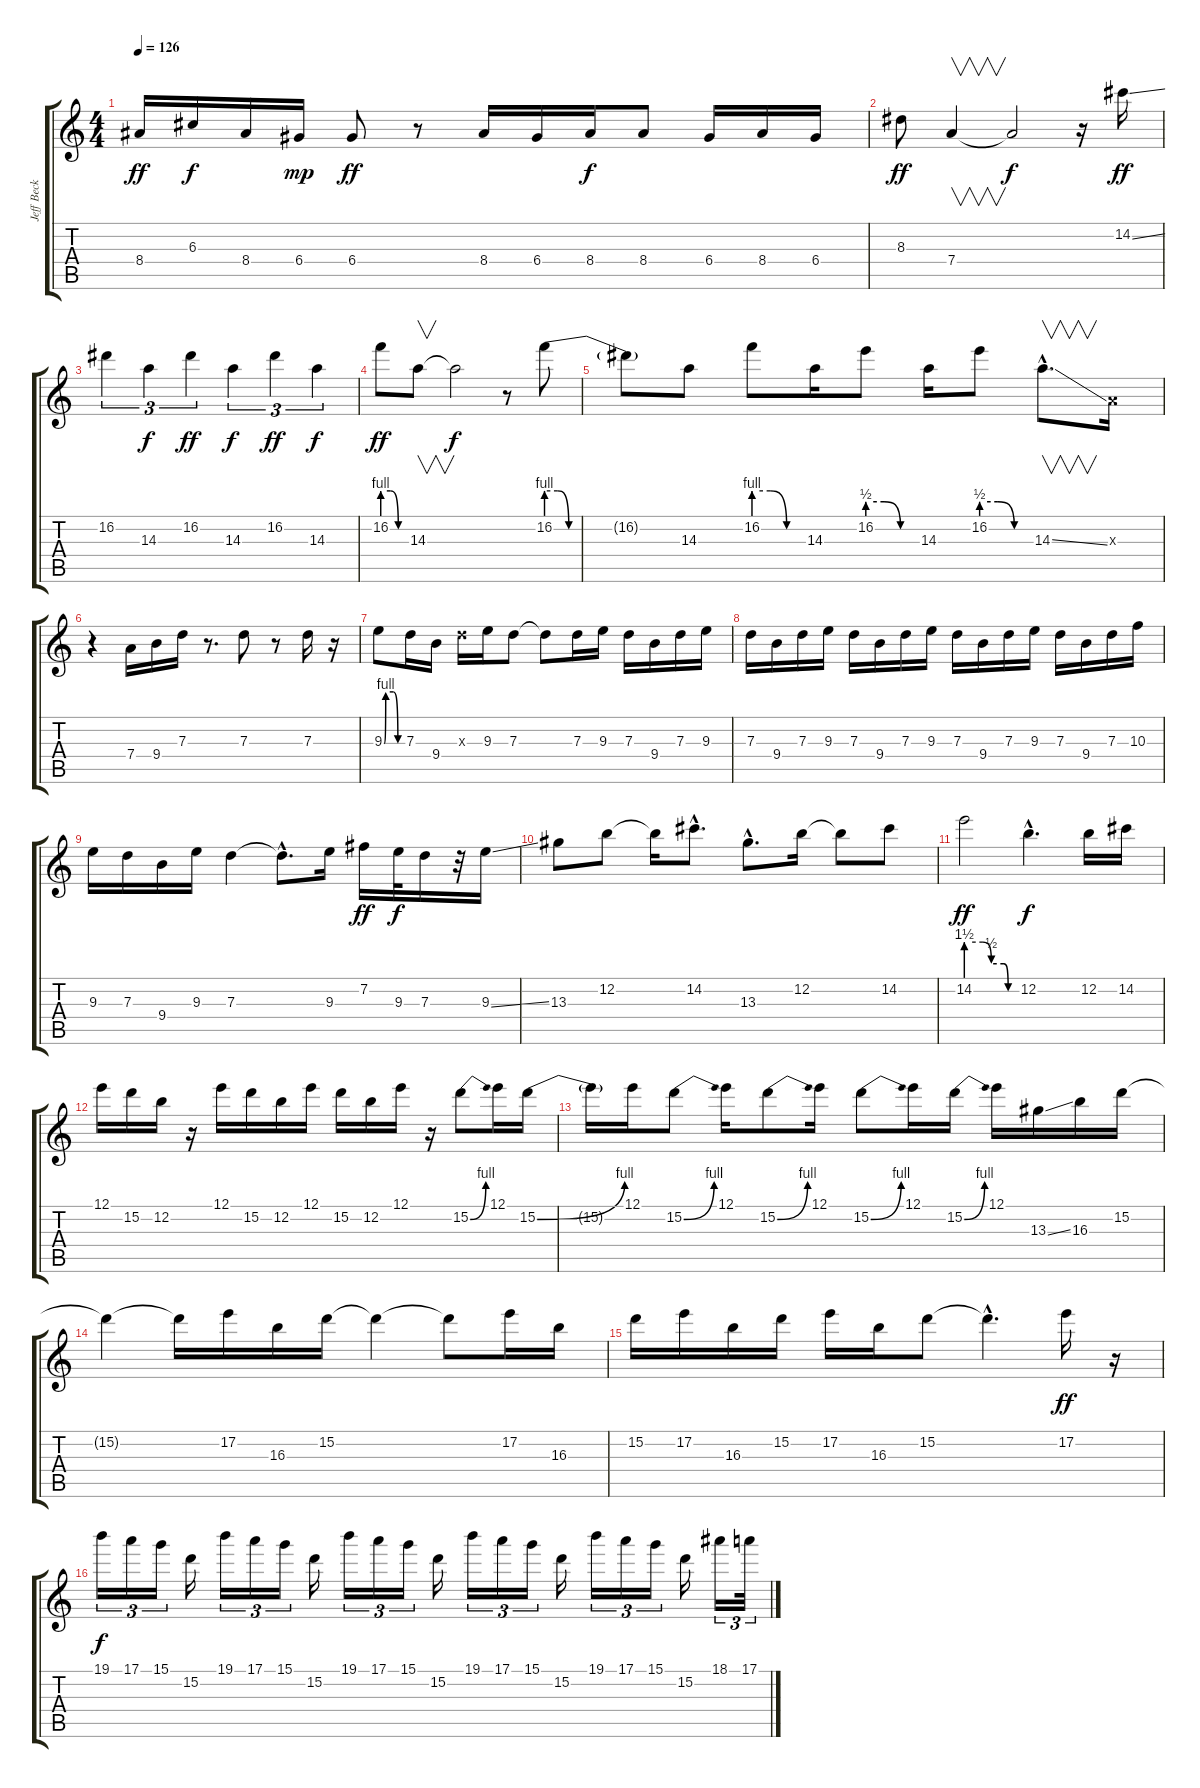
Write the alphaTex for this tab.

\track ("Jeff Beck" "Jeff Beck") {instrument overdrivenguitar}
\staff {score tabs}
\tuning (E4 B3 G3 D3 A2 E2) {hide}
\ts (4 4)
\tempo 126
\clef g2
\ks c
8.4.16{dy ff} 6.3.16{dy f} 8.4.16 6.4.16{dy mp} 6.4.8{dy ff} r.8 8.4.16 6.4.16 8.4.16{dy f} 8.4.8 6.4.16 8.4.16 6.4.16 |
8.3.8{dy ff} 7.4.4{v} 7.4{t}.2{dy f} r.16 14.2{ss}.16{dy ff} |
16.2.4{tu (3 2)} 14.3.4{tu (3 2) dy f} 16.2.4{tu (3 2) dy ff} 14.3.4{tu (3 2) dy f} 16.2.4{tu (3 2) dy ff} 14.3.4{tu (3 2) dy f} |
16.2{be (custom 0 4 20 4 40 0 60 0)}.8{dy ff} 14.3.8{v} 14.3{t}.2{dy f} r.8 16.2{be (custom 0 4 5 4 10 0 40 0 60 0)}.8 |
16.2{t}.8 14.3.8 16.2{be (custom 0 4 20 4 40 0 60 0)}.8 14.3.16 16.2{be (custom 0 2 20 2 40 0 60 0)}.8 14.3.16 16.2{be (custom 0 2 20 2 40 0 60 0)}.8 14.3{ss hac}.8{v d} 2.3{x}.16 |
r.4 7.4.16 9.4.16 7.3.16 r.8{d} 7.3.8 r.8 7.3.16 r.16 |
9.3{be (custom 0 0 5 4 30 4 45 0 60 0)}.8 7.3.16 9.4.16 7.3{x}.16 9.3.16 7.3.8 7.3{t}.8 7.3.16 9.3.16 7.3.16 9.4.16 7.3.16 9.3.16 |
7.3.16 9.4.16 7.3.16 9.3.16 7.3.16 9.4.16 7.3.16 9.3.16 7.3.16 9.4.16 7.3.16 9.3.16 7.3.16 9.4.16 7.3.16 10.3.16 |
9.3.16 7.3.16 9.4.16 9.3.16 7.3.4 7.3{hac t}.8{d} 9.3.16 7.2.16{dy ff} 9.3.32{dy f} 7.3.16 r.32 9.3{ss}.16 |
13.3.8 12.2.8 12.2{t}.16 14.2{hac}.8{d} 13.3{hac}.8{d} 12.2.16 12.2{t}.8 14.2.8 |
14.2{be (custom 0 6 20 6 30 2 45 2 50 0 60 0)}.2{dy ff} 12.2{hac}.4{d dy f} 12.2.16 14.2.16 |
12.1.16 15.2.16 12.2.16 r.16 12.1.16 15.2.16 12.2.16 12.1.16 15.2.16 12.2.16 12.1.16 r.16 15.2{be (bend 0 0 60 4)}.8 12.1.16 15.2{be (bend 0 0 60 4)}.16 |
15.2{t}.16 12.1.16 15.2{be (bend 0 0 60 4)}.8 12.1.16 15.2{be (bend 0 0 60 4)}.8 12.1.16 15.2{be (bend 0 0 60 4)}.8 12.1.16 15.2{be (bend 0 0 60 4)}.16 12.1.16 13.3{ss}.16 16.3.16 15.2.16 |
15.2{t}.4 15.2{t}.16 17.2.16 16.3.16 15.2.16 15.2{t}.4 15.2{t}.8 17.2.16 16.3.16 |
15.2.16 17.2.16 16.3.16 15.2.16 17.2.16 16.3.16 15.2.8 15.2{hac t}.4{d} 17.2.16{dy ff} r.16 |
19.1.16{tu (3 2) dy f} 17.1.16{tu (3 2)} 15.1.16{tu (3 2)} 15.2.16 19.1.16{tu (3 2)} 17.1.16{tu (3 2)} 15.1.16{tu (3 2)} 15.2.16 19.1.16{tu (3 2)} 17.1.16{tu (3 2)} 15.1.16{tu (3 2)} 15.2.16 19.1.16{tu (3 2)} 17.1.16{tu (3 2)} 15.1.16{tu (3 2)} 15.2.16 19.1.16{tu (3 2)} 17.1.16{tu (3 2)} 15.1.16{tu (3 2)} 15.2.16 18.1.16{tu (3 2)} 17.1.32{tu (3 2)}
